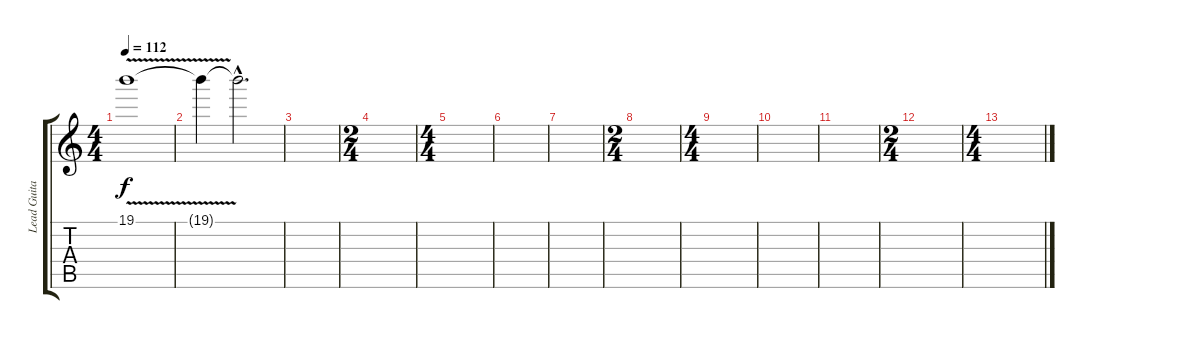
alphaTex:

\track ("Lead Guitar 3" "Lead Guita") {instrument distortionguitar}
\staff {score tabs}
\tuning (E4 B3 G3 D3 A2 E2) {hide}
\ts (4 4)
\tempo 112
\clef g2
\ks c
19.1{v}.1{dy f} |
19.1{t}.4 19.1{hac t}.2{d} |
|
\ts (2 4)
|
\ts (4 4)
|
|
|
\ts (2 4)
|
\ts (4 4)
|
|
|
\ts (2 4)
|
\ts (4 4)
